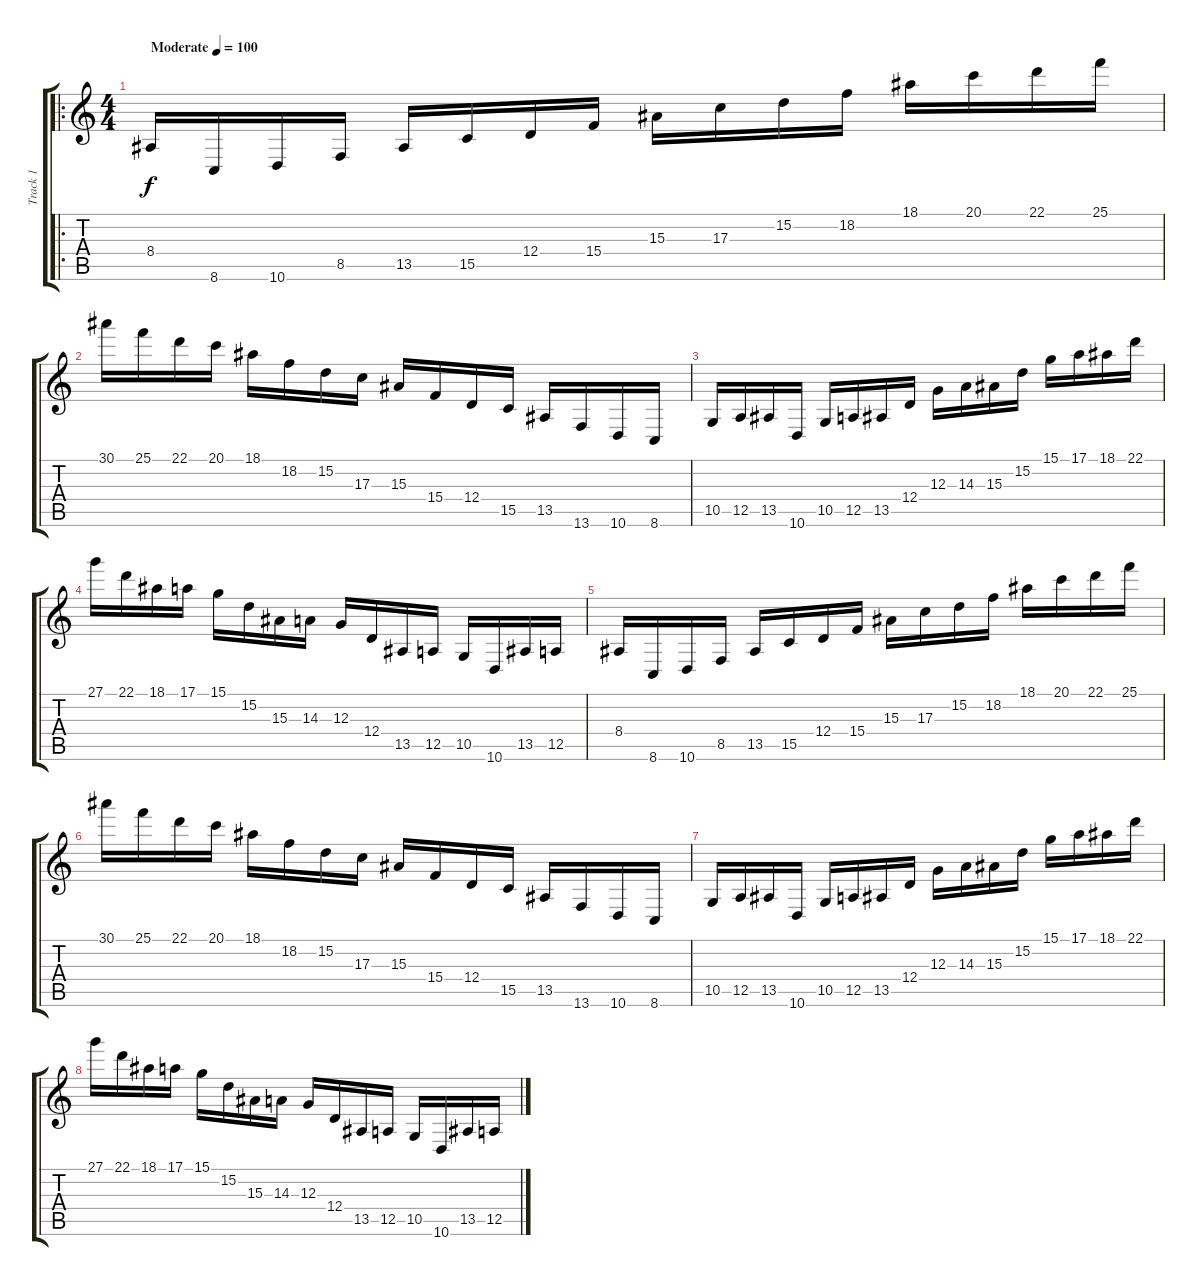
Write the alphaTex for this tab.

\track ("Track 1" "Track 1") {instrument lead5charang}
\staff {score tabs}
\tuning (E4 B3 G3 D3 A2 E2) {hide}
\ro
\ts (4 4)
\tempo (100 "Moderate")
\clef g2
\ks c
8.4.16{dy f instrument lead5charang} 8.6.16 10.6.16 8.5.16 13.5.16 15.5.16 12.4.16 15.4.16 15.3.16 17.3.16 15.2.16 18.2.16 18.1.16 20.1.16 22.1.16 25.1.16 |
30.1.16 25.1.16 22.1.16 20.1.16 18.1.16 18.2.16 15.2.16 17.3.16 15.3.16 15.4.16 12.4.16 15.5.16 13.5.16 13.6.16 10.6.16 8.6.16 |
10.5.16 12.5.16 13.5.16 10.6.16 10.5.16 12.5.16 13.5.16 12.4.16 12.3.16 14.3.16 15.3.16 15.2.16 15.1.16 17.1.16 18.1.16 22.1.16 |
27.1.16 22.1.16 18.1.16 17.1.16 15.1.16 15.2.16 15.3.16 14.3.16 12.3.16 12.4.16 13.5.16 12.5.16 10.5.16 10.6.16 13.5.16 12.5.16 |
8.4.16 8.6.16 10.6.16 8.5.16 13.5.16 15.5.16 12.4.16 15.4.16 15.3.16 17.3.16 15.2.16 18.2.16 18.1.16 20.1.16 22.1.16 25.1.16 |
30.1.16 25.1.16 22.1.16 20.1.16 18.1.16 18.2.16 15.2.16 17.3.16 15.3.16 15.4.16 12.4.16 15.5.16 13.5.16 13.6.16 10.6.16 8.6.16 |
10.5.16 12.5.16 13.5.16 10.6.16 10.5.16 12.5.16 13.5.16 12.4.16 12.3.16 14.3.16 15.3.16 15.2.16 15.1.16 17.1.16 18.1.16 22.1.16 |
27.1.16 22.1.16 18.1.16 17.1.16 15.1.16 15.2.16 15.3.16 14.3.16 12.3.16 12.4.16 13.5.16 12.5.16 10.5.16 10.6.16 13.5.16 12.5.16
